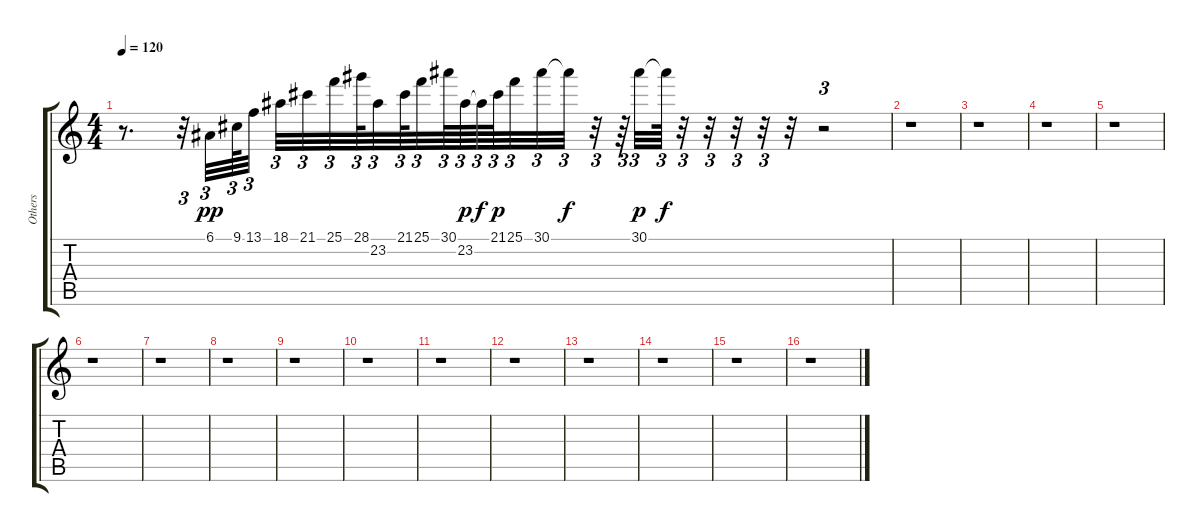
\track ("Others" "Others") {instrument fx3crystal}
\staff {score tabs}
\tuning (E4 B3 G3 D3 A2 E2) {hide}
\ts (4 4)
\tempo 120
\clef g2
\ks c
r.8{d dy f} r.32{tu (3 2)} 6.1.32{tu (3 2) dy pp} 9.1.64{tu (3 2)} 13.1.32{tu (3 2)} 18.1.32{tu (3 2)} 21.1.32{tu (3 2)} 25.1.32{tu (3 2)} 28.1.64{tu (3 2)} 23.2.32{tu (3 2)} 21.1.64{tu (3 2)} 25.1.32{tu (3 2)} 30.1.64{tu (3 2)} 23.2.64{tu (3 2) dy p} 23.2{t}.64{tu (3 2) dy f} 21.1.64{tu (3 2) dy p} 25.1.32{tu (3 2)} 30.1.32{tu (3 2)} 30.1{t}.32{tu (3 2) dy f} r.32{tu (3 2)} r.64{tu (3 2)} 30.1.32{tu (3 2) dy p} 30.1{t}.64{tu (3 2) dy f} r.32{tu (3 2)} r.32{tu (3 2)} r.32{tu (3 2)} r.32{tu (3 2)} r.32 r.2{tu (3 2)} |
r.1 |
r.1 |
r.1 |
r.1 |
r.1 |
r.1 |
r.1 |
r.1 |
r.1 |
r.1 |
r.1 |
r.1 |
r.1 |
r.1 |
r.1
